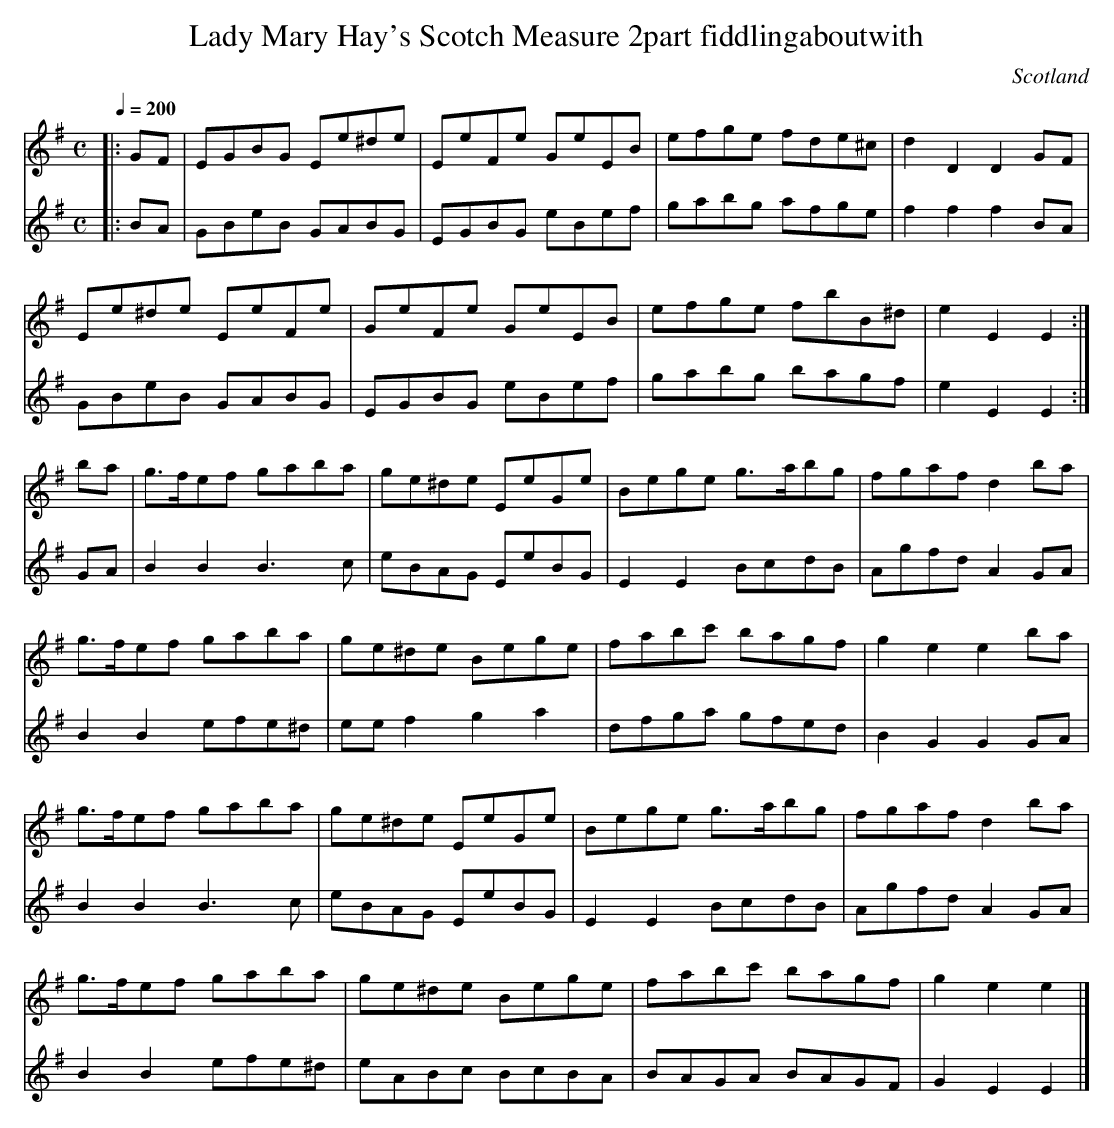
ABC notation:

X:1
T:Lady Mary Hay's Scotch Measure 2part fiddlingaboutwith
O:Scotland
Q:1/4=200
M:C
K:E minor
V:1
|: GF | \
EGBG Ee^de | EeFe GeEB | efge fde^c | d2D2 D2GF | !
Ee^de EeFe | GeFe GeEB | efge fbB^d | e2E2 E2 :| !
ba|\
g>fef gaba | ge^de EeGe | Bege g>abg | fgaf d2ba | !
g>fef gaba | ge^de Bege | fabc' bagf | g2e2 e2ba | !
g>fef gaba | ge^de EeGe | Bege g>abg | fgaf d2ba | !
g>fef gaba | ge^de Bege | fabc' bagf | g2e2 e2 |]
V:2
V:2
|: BA | \
GBeB GABG | EGBG eBef | gabg afge | f2f2 f2BA | \
GBeB GABG | EGBG eBef | gabg bagf | e2E2 E2 :| \
GA | \
B2B2 B3c   | eBAG EeBG | E2E2 BcdB | Agfd A2GA | \
B2B2 efe^d | eef2 g2a2 | dfga gfed | B2G2 G2GA | \
B2B2 B3c   | eBAG EeBG | E2E2 BcdB | Agfd A2GA | \
B2B2 efe^d | eABc BcBA | BAGA BAGF | G2E2 E2 |]
